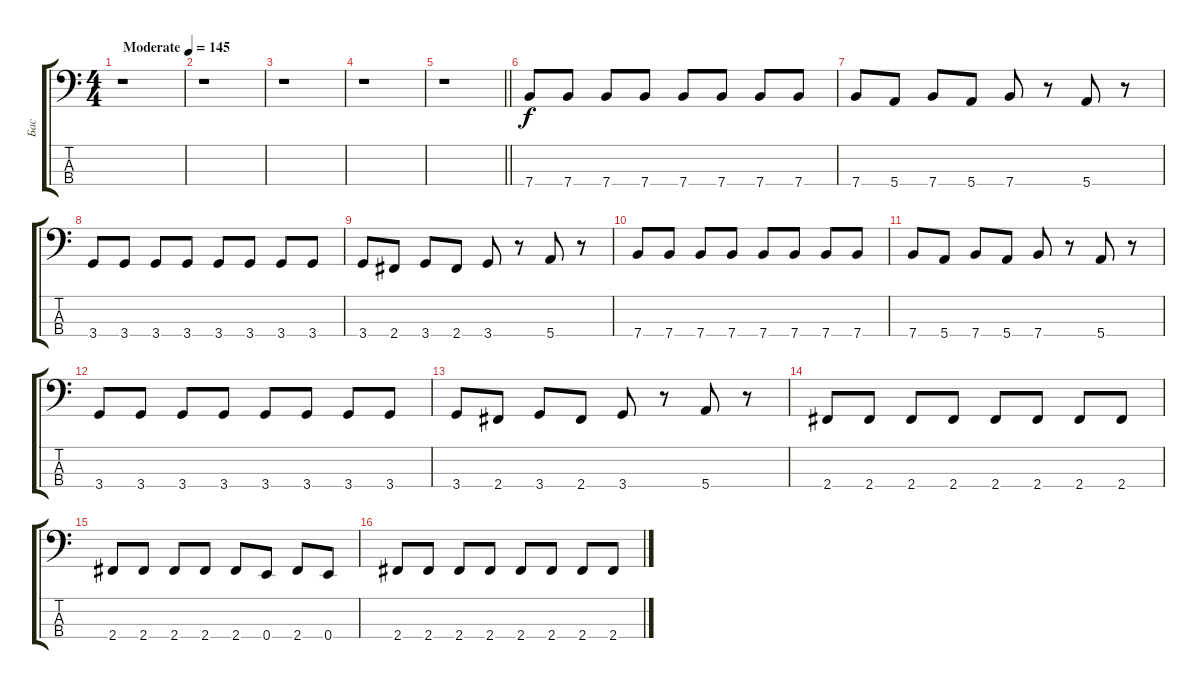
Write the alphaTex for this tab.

\track ("Бас" "Бас") {instrument electricbassfinger}
\staff {score tabs}
\tuning (G2 D2 A1 E1) {hide}
\ts (4 4)
\tempo (145 "Moderate")
\clef f4
\ks c
r.1{dy f instrument electricbassfinger} |
r.1 |
r.1 |
r.1 |
\barLineRight lightlight
r.1 |
7.4.8 7.4.8 7.4.8 7.4.8 7.4.8 7.4.8 7.4.8 7.4.8 |
7.4.8 5.4.8 7.4.8 5.4.8 7.4.8 r.8 5.4.8 r.8 |
3.4.8 3.4.8 3.4.8 3.4.8 3.4.8 3.4.8 3.4.8 3.4.8 |
3.4.8 2.4.8 3.4.8 2.4.8 3.4.8 r.8 5.4.8 r.8 |
7.4.8 7.4.8 7.4.8 7.4.8 7.4.8 7.4.8 7.4.8 7.4.8 |
7.4.8 5.4.8 7.4.8 5.4.8 7.4.8 r.8 5.4.8 r.8 |
3.4.8 3.4.8 3.4.8 3.4.8 3.4.8 3.4.8 3.4.8 3.4.8 |
3.4.8 2.4.8 3.4.8 2.4.8 3.4.8 r.8 5.4.8 r.8 |
2.4.8 2.4.8 2.4.8 2.4.8 2.4.8 2.4.8 2.4.8 2.4.8 |
2.4.8 2.4.8 2.4.8 2.4.8 2.4.8 0.4.8 2.4.8 0.4.8 |
2.4.8 2.4.8 2.4.8 2.4.8 2.4.8 2.4.8 2.4.8 2.4.8
